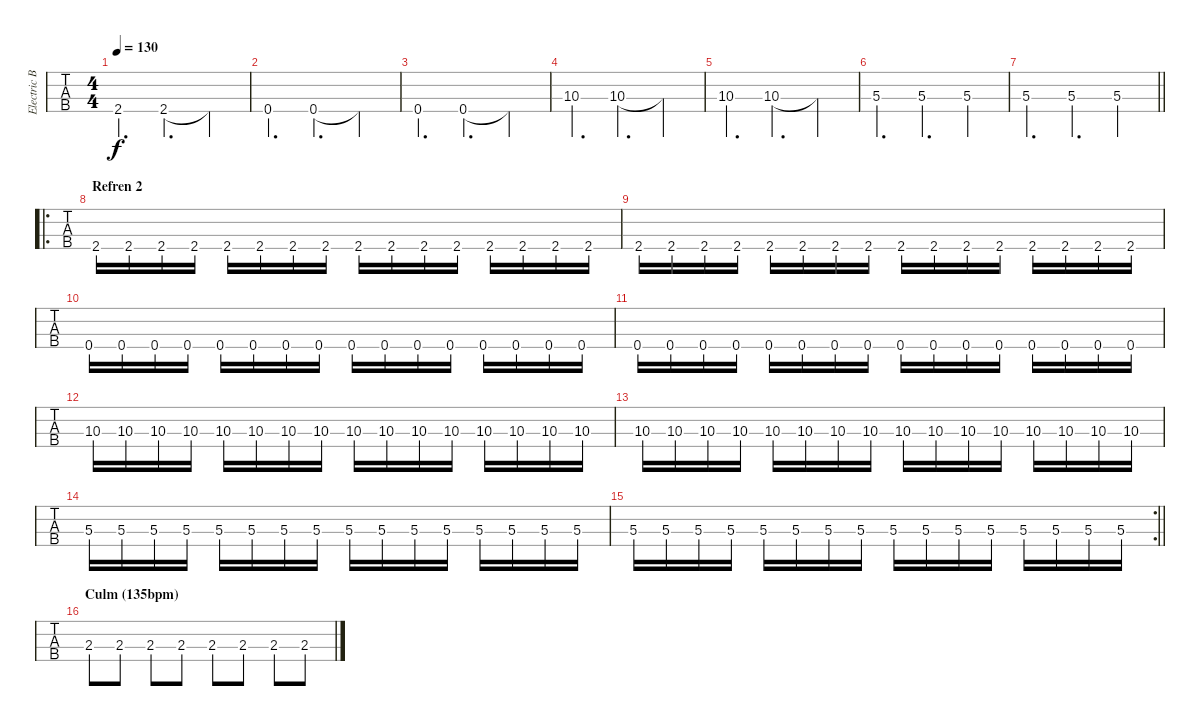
\track ("Electric Bass" "Electric B") {instrument electricbassfinger}
\staff {tabs}
\tuning (G2 D2 A1 D1) {hide}
\ts (4 4)
\tempo 130
\clef f4
\ks c
2.4.4{d dy f} 2.4.4{d} 2.4{t}.4 |
0.4.4{d} 0.4.4{d} 0.4{t}.4 |
0.4.4{d} 0.4.4{d} 0.4{t}.4 |
10.3.4{d} 10.3.4{d} 10.3{t}.4 |
10.3.4{d} 10.3.4{d} 10.3{t}.4 |
5.3.4{d} 5.3.4{d} 5.3.4 |
\barLineRight lightlight
5.3.4{d} 5.3.4{d} 5.3.4 |
\ro
\section ("" "Refren 2")
2.4.16 2.4.16 2.4.16 2.4.16 2.4.16 2.4.16 2.4.16 2.4.16 2.4.16 2.4.16 2.4.16 2.4.16 2.4.16 2.4.16 2.4.16 2.4.16 |
2.4.16 2.4.16 2.4.16 2.4.16 2.4.16 2.4.16 2.4.16 2.4.16 2.4.16 2.4.16 2.4.16 2.4.16 2.4.16 2.4.16 2.4.16 2.4.16 |
0.4.16 0.4.16 0.4.16 0.4.16 0.4.16 0.4.16 0.4.16 0.4.16 0.4.16 0.4.16 0.4.16 0.4.16 0.4.16 0.4.16 0.4.16 0.4.16 |
0.4.16 0.4.16 0.4.16 0.4.16 0.4.16 0.4.16 0.4.16 0.4.16 0.4.16 0.4.16 0.4.16 0.4.16 0.4.16 0.4.16 0.4.16 0.4.16 |
10.3.16 10.3.16 10.3.16 10.3.16 10.3.16 10.3.16 10.3.16 10.3.16 10.3.16 10.3.16 10.3.16 10.3.16 10.3.16 10.3.16 10.3.16 10.3.16 |
10.3.16 10.3.16 10.3.16 10.3.16 10.3.16 10.3.16 10.3.16 10.3.16 10.3.16 10.3.16 10.3.16 10.3.16 10.3.16 10.3.16 10.3.16 10.3.16 |
5.3.16 5.3.16 5.3.16 5.3.16 5.3.16 5.3.16 5.3.16 5.3.16 5.3.16 5.3.16 5.3.16 5.3.16 5.3.16 5.3.16 5.3.16 5.3.16 |
\rc 2
\barLineRight lightlight
5.3.16 5.3.16 5.3.16 5.3.16 5.3.16 5.3.16 5.3.16 5.3.16 5.3.16 5.3.16 5.3.16 5.3.16 5.3.16 5.3.16 5.3.16 5.3.16 |
\section ("" "Culm (135bpm)")
2.3.8 2.3.8 2.3.8 2.3.8 2.3.8 2.3.8 2.3.8 2.3.8
